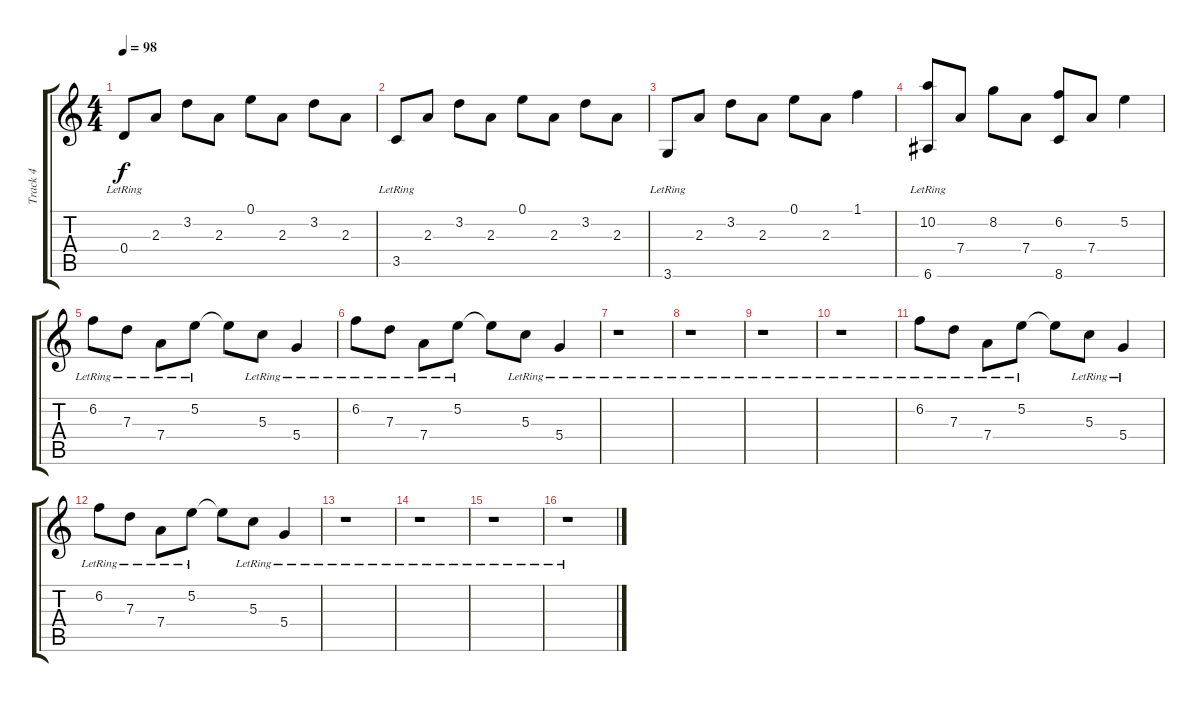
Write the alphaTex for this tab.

\track ("Track 4" "Track 4") {instrument acousticguitarsteel}
\staff {score tabs}
\tuning (E4 B3 G3 D3 A2 E2) {hide}
\ts (4 4)
\tempo 98
\clef g2
\ks c
0.4{lr}.8{dy f volume 6 instrument acousticguitarsteel} 2.3.8 3.2.8 2.3.8 0.1.8 2.3.8 3.2.8 2.3.8 |
3.5{lr}.8 2.3.8 3.2.8 2.3.8 0.1.8 2.3.8 3.2.8 2.3.8 |
3.6{lr}.8 2.3.8 3.2.8 2.3.8 0.1.8 2.3.8 1.1.4 |
(10.2 6.6{lr}).8 7.4.8 8.2.8 7.4.8 (6.2 8.6).8 7.4.8 5.2.4 |
6.2{lr}.8{volume 7 instrument fx5brightness} 7.3{lr}.8 7.4{lr}.8 5.2{lr}.8 5.2{t}.8 5.3{lr}.8 5.4{lr}.4 |
6.2{lr}.8 7.3{lr}.8 7.4{lr}.8 5.2{lr}.8 5.2{t}.8 5.3{lr}.8 5.4{lr}.4 |
r.1 |
r.1 |
r.1 |
r.1 |
6.2{lr}.8{volume 7 instrument fx5brightness} 7.3{lr}.8 7.4{lr}.8 5.2{lr}.8 5.2{t}.8 5.3{lr}.8 5.4{lr}.4 |
6.2{lr}.8 7.3{lr}.8 7.4{lr}.8 5.2{lr}.8 5.2{t}.8 5.3{lr}.8 5.4{lr}.4 |
r.1 |
r.1 |
r.1 |
r.1
